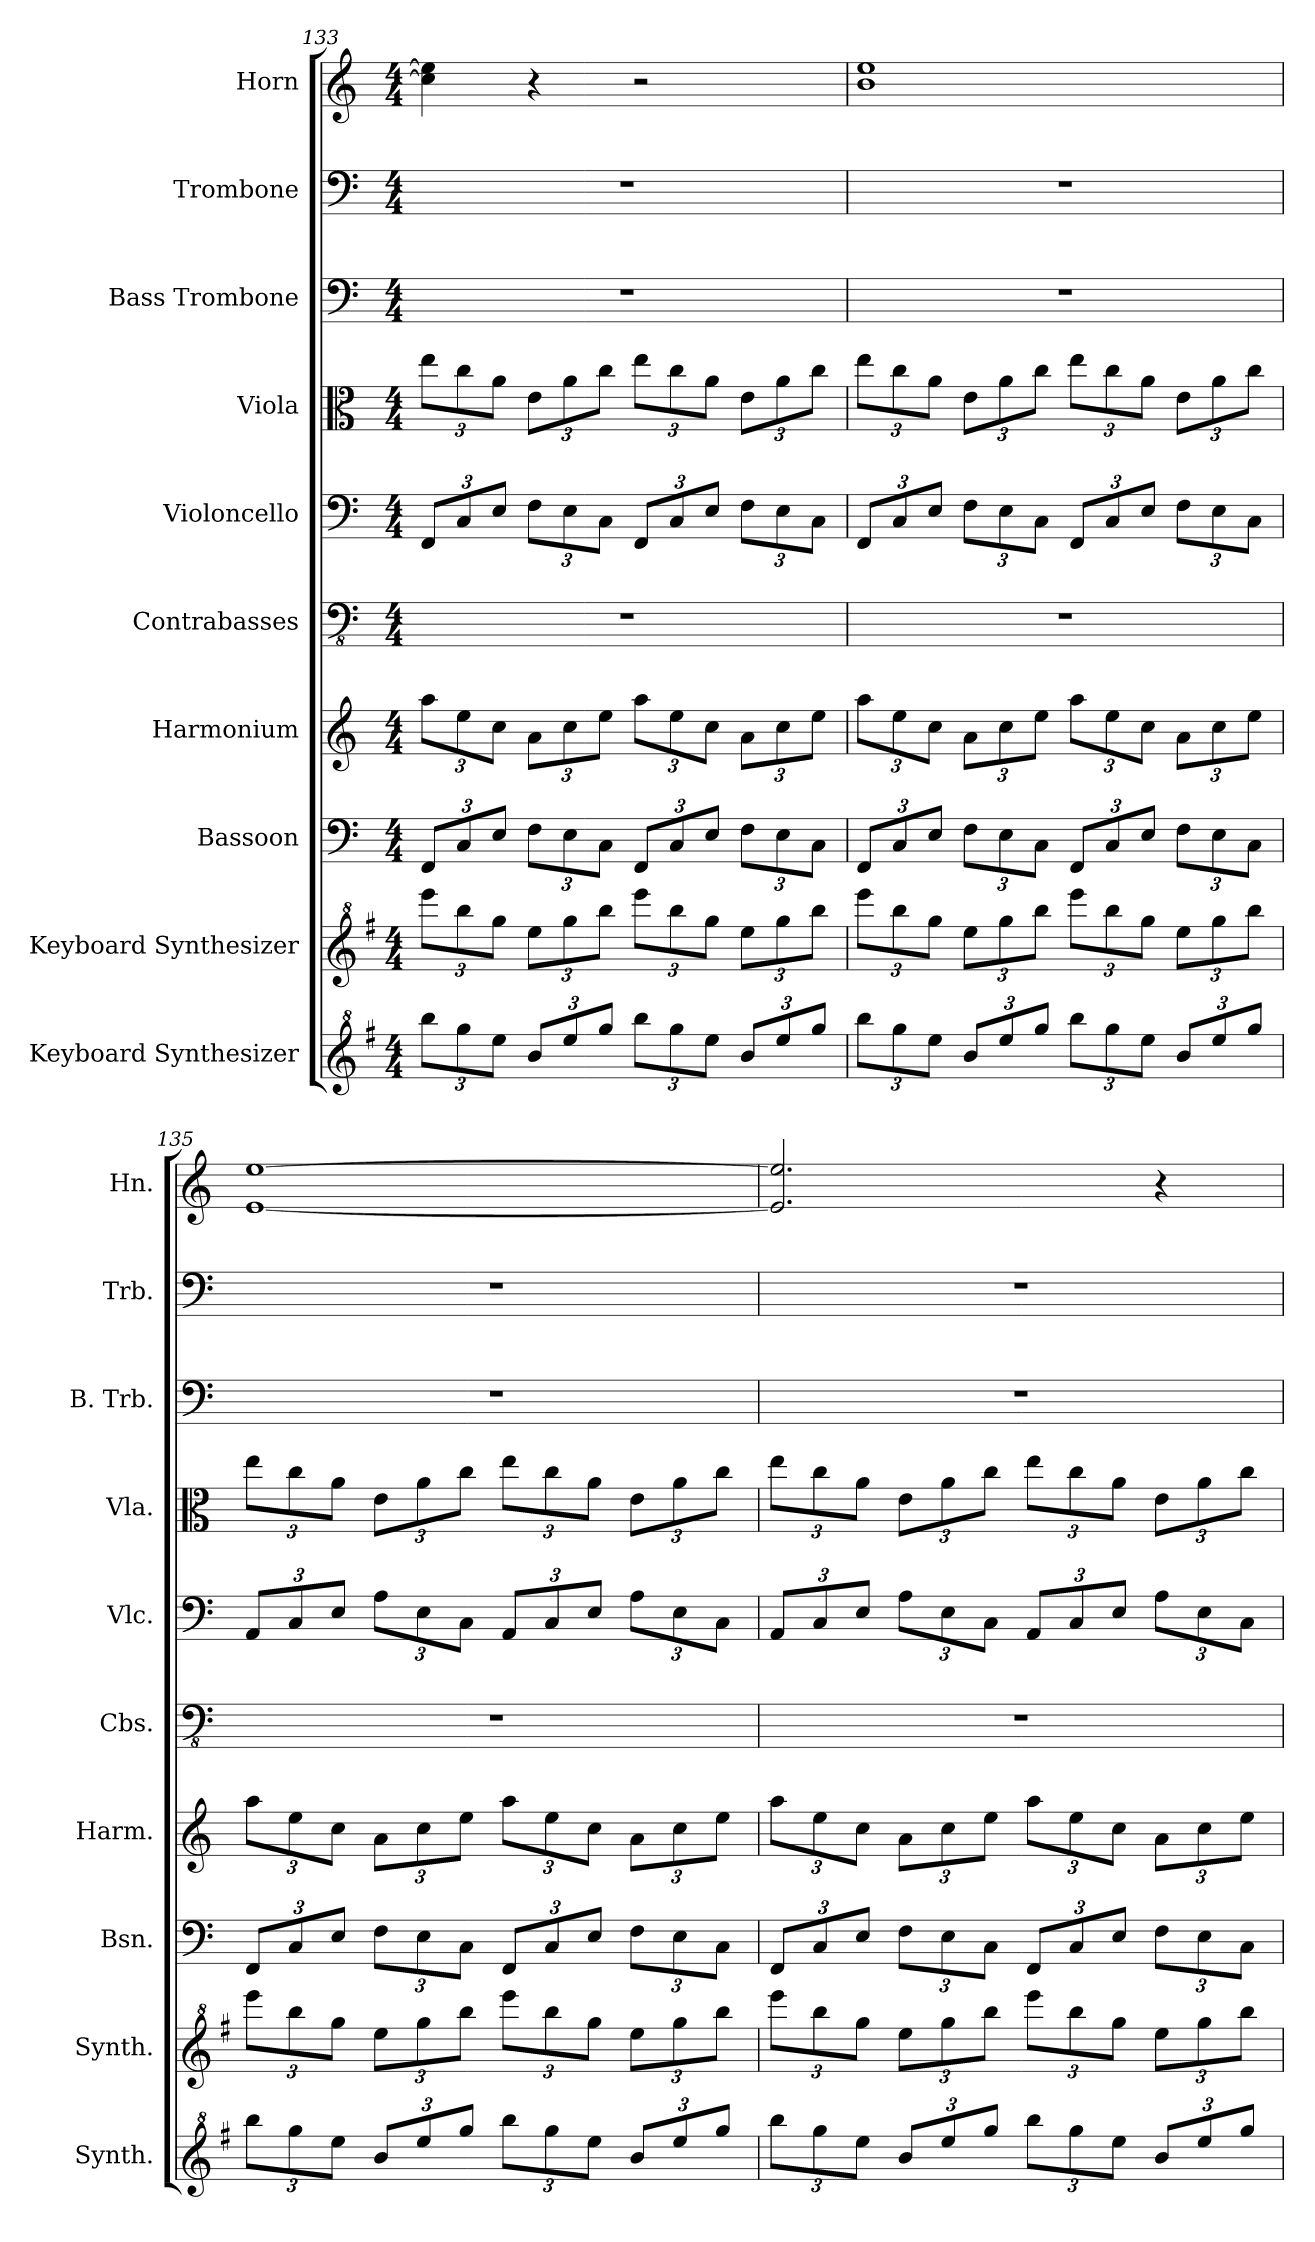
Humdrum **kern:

**kern	**kern	**kern	**kern	**kern	**kern	**kern	**kern	**kern	**kern
*part10	*part9	*part8	*part7	*part6	*part5	*part4	*part3	*part2	*part1
*staff10	*staff9	*staff8	*staff7	*staff6	*staff5	*staff4	*staff3	*staff2	*staff1
*I"Keyboard Synthesizer	*I"Keyboard Synthesizer	*I"Bassoon	*I"Harmonium	*I"Contrabasses	*I"Violoncello	*I"Viola	*I"Bass Trombone	*I"Trombone	*I"Horn
*I'Synth.	*I'Synth.	*I'Bsn.	*I'Harm.	*I'Cbs.	*I'Vlc.	*I'Vla.	*I'B. Trb.	*I'Trb.	*I'Hn.
*clefG^2	*clefG^2	*clefF4	*clefG2	*clefFv4	*clefF4	*clefC3	*clefF4	*clefF4	*clefG2
*ITrd4c7	*ITrd4c7	*	*	*	*	*	*	*	*ITrd4c7
*k[]	*k[]	*k[]	*k[]	*k[]	*k[]	*k[]	*k[]	*k[]	*k[b-]
*M4/4	*M4/4	*M4/4	*M4/4	*M4/4	*M4/4	*M4/4	*M4/4	*M4/4	*M4/4
*Xbrackettup	*Xbrackettup	*Xbrackettup	*Xbrackettup	*	*Xbrackettup	*Xbrackettup	*	*	*
=133	=133	=133	=133	=133	=133	=133	=133	=133	=133
12eee\L	12aaa\L	12FF/L	12aa\L	1r	12FF/L	12ee\L	1r	1r	4f\] 4a\]
12ccc\	12eee\	12C/	12ee\	.	12C/	12cc\	.	.	.
12aa\J	12ccc\J	12E/J	12cc\J	.	12E/J	12a\J	.	.	.
12ee/L	12aa\L	12F\L	12a\L	.	12F\L	12e\L	.	.	4r
12aa/	12ccc\	12E\	12cc\	.	12E\	12a\	.	.	.
12ccc/J	12eee\J	12C\J	12ee\J	.	12C\J	12cc\J	.	.	.
12eee\L	12aaa\L	12FF/L	12aa\L	.	12FF/L	12ee\L	.	.	2r
12ccc\	12eee\	12C/	12ee\	.	12C/	12cc\	.	.	.
12aa\J	12ccc\J	12E/J	12cc\J	.	12E/J	12a\J	.	.	.
12ee/L	12aa\L	12F\L	12a\L	.	12F\L	12e\L	.	.	.
12aa/	12ccc\	12E\	12cc\	.	12E\	12a\	.	.	.
12ccc/J	12eee\J	12C\J	12ee\J	.	12C\J	12cc\J	.	.	.
=134	=134	=134	=134	=134	=134	=134	=134	=134	=134
12eee\L	12aaa\L	12FF/L	12aa\L	1r	12FF/L	12ee\L	1r	1r	1e 1a
12ccc\	12eee\	12C/	12ee\	.	12C/	12cc\	.	.	.
12aa\J	12ccc\J	12E/J	12cc\J	.	12E/J	12a\J	.	.	.
12ee/L	12aa\L	12F\L	12a\L	.	12F\L	12e\L	.	.	.
12aa/	12ccc\	12E\	12cc\	.	12E\	12a\	.	.	.
12ccc/J	12eee\J	12C\J	12ee\J	.	12C\J	12cc\J	.	.	.
12eee\L	12aaa\L	12FF/L	12aa\L	.	12FF/L	12ee\L	.	.	.
12ccc\	12eee\	12C/	12ee\	.	12C/	12cc\	.	.	.
12aa\J	12ccc\J	12E/J	12cc\J	.	12E/J	12a\J	.	.	.
12ee/L	12aa\L	12F\L	12a\L	.	12F\L	12e\L	.	.	.
12aa/	12ccc\	12E\	12cc\	.	12E\	12a\	.	.	.
12ccc/J	12eee\J	12C\J	12ee\J	.	12C\J	12cc\J	.	.	.
!!LO:PB:g=z
=135	=135	=135	=135	=135	=135	=135	=135	=135	=135
12eee\L	12aaa\L	12FF/L	12aa\L	1r	12AA/L	12ee\L	1r	1r	[1A [1a
12ccc\	12eee\	12C/	12ee\	.	12C/	12cc\	.	.	.
12aa\J	12ccc\J	12E/J	12cc\J	.	12E/J	12a\J	.	.	.
12ee/L	12aa\L	12F\L	12a\L	.	12A\L	12e\L	.	.	.
12aa/	12ccc\	12E\	12cc\	.	12E\	12a\	.	.	.
12ccc/J	12eee\J	12C\J	12ee\J	.	12C\J	12cc\J	.	.	.
12eee\L	12aaa\L	12FF/L	12aa\L	.	12AA/L	12ee\L	.	.	.
12ccc\	12eee\	12C/	12ee\	.	12C/	12cc\	.	.	.
12aa\J	12ccc\J	12E/J	12cc\J	.	12E/J	12a\J	.	.	.
12ee/L	12aa\L	12F\L	12a\L	.	12A\L	12e\L	.	.	.
12aa/	12ccc\	12E\	12cc\	.	12E\	12a\	.	.	.
12ccc/J	12eee\J	12C\J	12ee\J	.	12C\J	12cc\J	.	.	.
=136	=136	=136	=136	=136	=136	=136	=136	=136	=136
12eee\L	12aaa\L	12FF/L	12aa\L	1r	12AA/L	12ee\L	1r	1r	2.A/] 2.a/]
12ccc\	12eee\	12C/	12ee\	.	12C/	12cc\	.	.	.
12aa\J	12ccc\J	12E/J	12cc\J	.	12E/J	12a\J	.	.	.
12ee/L	12aa\L	12F\L	12a\L	.	12A\L	12e\L	.	.	.
12aa/	12ccc\	12E\	12cc\	.	12E\	12a\	.	.	.
12ccc/J	12eee\J	12C\J	12ee\J	.	12C\J	12cc\J	.	.	.
12eee\L	12aaa\L	12FF/L	12aa\L	.	12AA/L	12ee\L	.	.	.
12ccc\	12eee\	12C/	12ee\	.	12C/	12cc\	.	.	.
12aa\J	12ccc\J	12E/J	12cc\J	.	12E/J	12a\J	.	.	.
12ee/L	12aa\L	12F\L	12a\L	.	12A\L	12e\L	.	.	4r
12aa/	12ccc\	12E\	12cc\	.	12E\	12a\	.	.	.
12ccc/J	12eee\J	12C\J	12ee\J	.	12C\J	12cc\J	.	.	.
=	=	=	=	=	=	=	=	=	=
*-	*-	*-	*-	*-	*-	*-	*-	*-	*-
